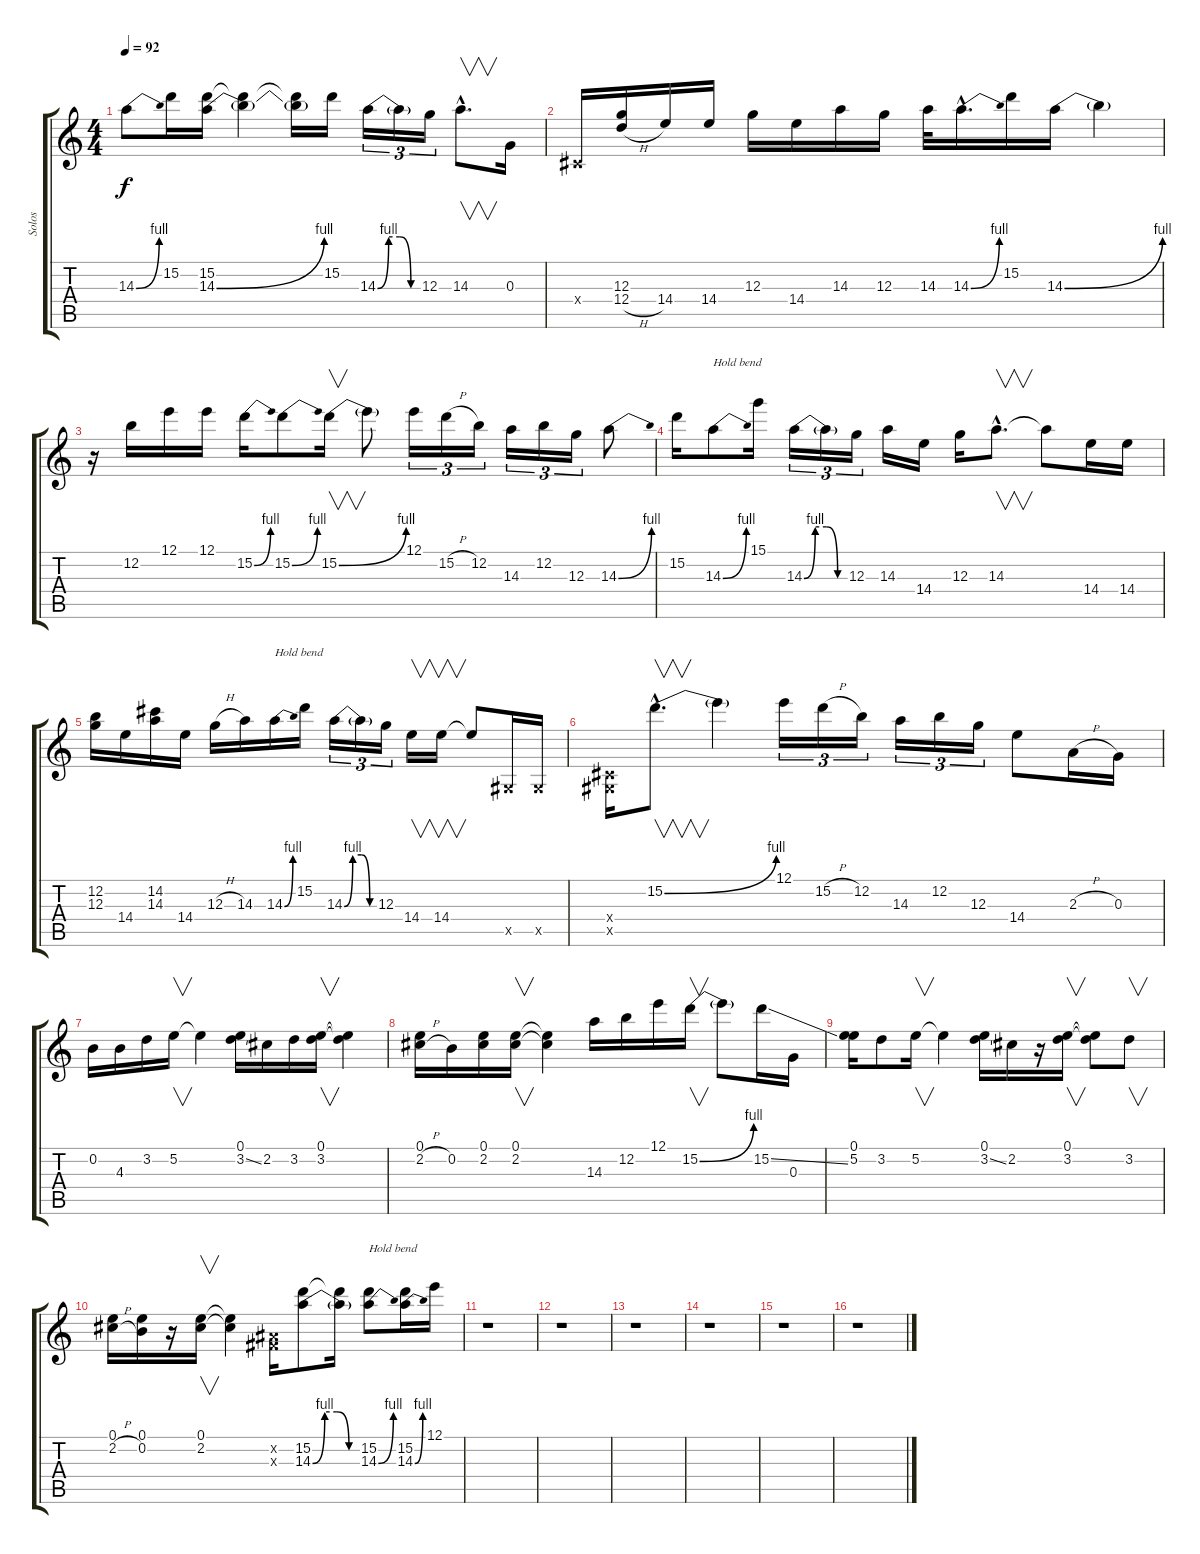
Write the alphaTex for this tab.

\track ("Solos" "Solos") {instrument distortionguitar}
\staff {score tabs}
\tuning (E4 B3 G3 D3 A2 E2) {hide}
\ts (4 4)
\tempo 92
\clef g2
\ks c
14.3{be (bend 0 0 60 4)}.8{dy f} 15.2.16 (15.2 14.3{be (bend 0 0 60 4)}).16 (15.2{t} 14.3{t}).4 (15.2{t} 14.3{t}).16 15.2.16 14.3{be (custom 0 0 15 4 30 4 45 0 60 0)}.16{tu (3 2)} 14.3{t}.16{tu (3 2)} 12.3.16{tu (3 2)} 14.3{hac}.8{v d} 0.3.16 |
-1.4{x}.16 (12.3 12.4{h}).16 14.4.16 14.4.16 12.3.16 14.4.16 14.3.16 12.3.16 14.3.32 14.3{be (bend 0 0 60 4) hac}.16{d} 15.2.16 14.3{be (bend 0 0 60 4)}.16 14.3{t}.4 |
r.16 12.2.16 12.1.16 12.1.16 15.2{be (bend 0 0 60 4)}.16 15.2{be (bend 0 0 60 4)}.8 15.2{be (bend 0 0 60 4)}.16{v} 15.2{t}.8 12.1.16{tu (3 2)} 15.2{h}.16{tu (3 2)} 12.2.16{tu (3 2)} 14.3.16{tu (3 2)} 12.2.16{tu (3 2)} 12.3.16{tu (3 2)} 14.3{be (bend 0 0 60 4)}.8 |
15.2.16 14.3{be (bend 0 0 60 4)}.8{txt "Hold bend"} 15.1.16 14.3{be (custom 0 0 15 4 30 4 45 0 60 0)}.16{tu (3 2)} 14.3{t}.16{tu (3 2)} 12.3.16{tu (3 2)} 14.3.16 14.4.16 12.3.16 14.3{hac}.8{v d} 14.3{t}.8 14.4.16 14.4.16 |
(12.2 12.3).16 14.4.16 (14.2 14.3).16 14.4.16 12.3{h}.16 14.3.16 14.3{be (bend 0 0 60 4)}.16{txt "Hold bend"} 15.2.16 14.3{be (custom 0 0 15 4 30 4 45 0 60 0)}.16{tu (3 2)} 14.3{t}.16{tu (3 2)} 12.3.16{tu (3 2)} 14.4.16{v} 14.4.16{v} 14.4{t}.8 -1.5{x}.16 -1.5{x}.16 |
(-1.4{x} -1.5{x}).16 15.2{be (bend 0 0 60 4) hac}.8{v d} 15.2{t}.4 12.1.16{tu (3 2)} 15.2{h}.16{tu (3 2)} 12.2.16{tu (3 2)} 14.3.16{tu (3 2)} 12.2.16{tu (3 2)} 12.3.16{tu (3 2)} 14.4.8 2.3{h}.16 0.3.16 |
0.2.16 4.3.16 3.2.16 5.2.16{v} 5.2{t}.4 (0.1 3.2{ss}).16 2.2.16 3.2.16 (0.1 3.2).16{v} (0.1{t} 3.2{t}).4 |
(0.1 2.2{h}).16 0.2.16 (0.1 2.2).16 (0.1 2.2).16{v} (0.1{t} 2.2{t}).4 14.3.16 12.2.16 12.1.16 15.2{be (bend 0 0 60 4)}.16{v} 15.2{t}.8 15.2{ss}.16 0.3.16 |
(0.1 5.2).16 3.2.8 5.2.16{v} 5.2{t}.4 (0.1 3.2{ss}).16 2.2.16 r.16 (0.1 3.2).16{v} (0.1{t} 3.2{t}).8 3.2.8{v} |
(0.1 2.2{h}).16 (0.1 0.2).16 r.16 (0.1 2.2).16{v} (0.1{t} 2.2{t}).4 (-1.2{x} -1.3{x}).16 (15.2 14.3{be (custom 0 0 15 4 30 4 45 0 60 0)}).8 (15.2{t} 14.3{t}).16 (15.2 14.3{be (bend 0 0 60 4)}).8{txt "Hold bend"} (15.2 14.3{be (bend 0 0 60 4)}).16 12.1.16 |
r.1 |
r.1 |
r.1 |
r.1 |
r.1 |
r.1
